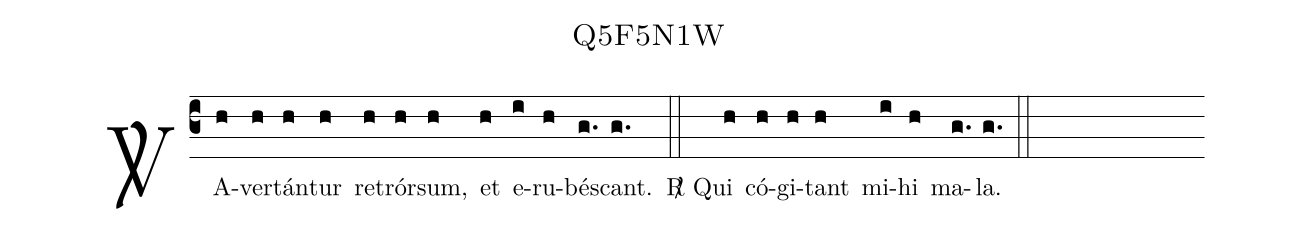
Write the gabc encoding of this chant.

name: Q5F5N1W;
%%
(c3) <sp>V/</sp> A(h)ver(h)tán(h)tur(h) re(h)trór(h)sum,(h) et(h) e(i)ru(h)bé(g.)scant.(g.) (::)
<sp>R/</sp> Qui(h) có(h)gi(h)tant(h) mi(i)hi(h) ma(g.)la.(g.) (::)
